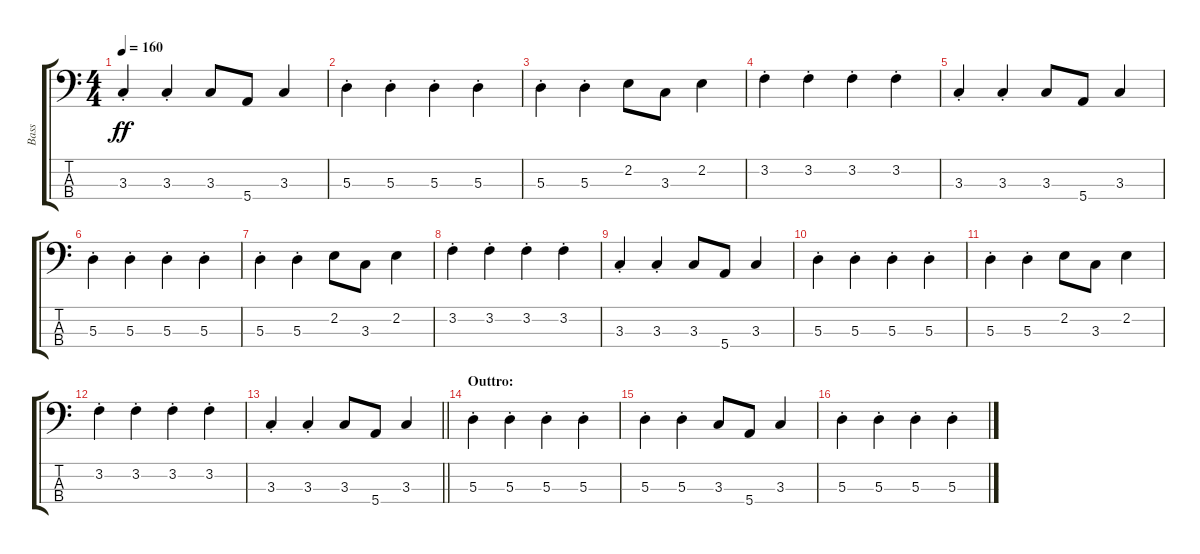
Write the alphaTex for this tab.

\track ("Bass" "Bass") {instrument electricbassfinger}
\staff {score tabs}
\tuning (G2 D2 A1 E1) {hide}
\ts (4 4)
\tempo 160
\clef f4
\ks c
3.3{st}.4{dy ff} 3.3{st}.4 3.3.8 5.4.8 3.3.4 |
5.3{st}.4 5.3{st}.4 5.3{st}.4 5.3{st}.4 |
5.3{st}.4 5.3{st}.4 2.2.8 3.3.8 2.2.4 |
3.2{st}.4 3.2{st}.4 3.2{st}.4 3.2{st}.4 |
3.3{st}.4 3.3{st}.4 3.3.8 5.4.8 3.3.4 |
5.3{st}.4 5.3{st}.4 5.3{st}.4 5.3{st}.4 |
5.3{st}.4 5.3{st}.4 2.2.8 3.3.8 2.2.4 |
3.2{st}.4 3.2{st}.4 3.2{st}.4 3.2{st}.4 |
3.3{st}.4 3.3{st}.4 3.3.8 5.4.8 3.3.4 |
5.3{st}.4 5.3{st}.4 5.3{st}.4 5.3{st}.4 |
5.3{st}.4 5.3{st}.4 2.2.8 3.3.8 2.2.4 |
3.2{st}.4 3.2{st}.4 3.2{st}.4 3.2{st}.4 |
\barLineRight lightlight
3.3{st}.4 3.3{st}.4 3.3.8 5.4.8 3.3.4 |
\section ("" "Outtro:")
5.3{st}.4 5.3{st}.4 5.3{st}.4 5.3{st}.4 |
5.3{st}.4 5.3{st}.4 3.3.8 5.4.8 3.3.4 |
5.3{st}.4 5.3{st}.4 5.3{st}.4 5.3{st}.4
